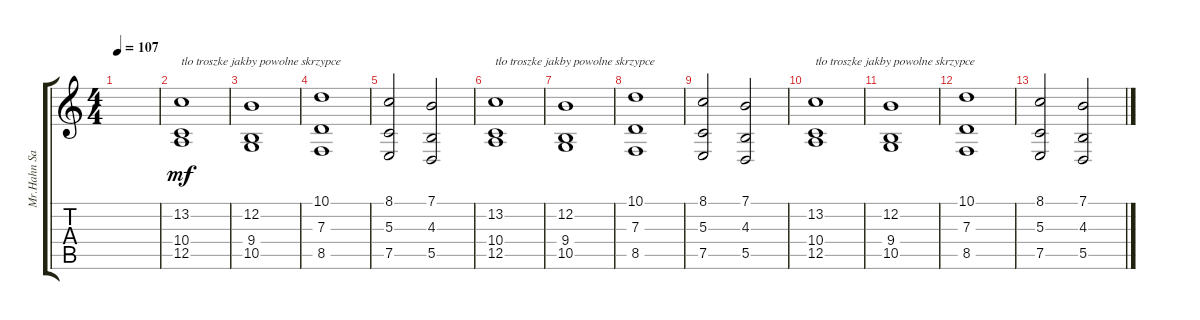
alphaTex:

\track ("Mr.Hahn Sampler2" "Mr.Hahn Sa") {instrument stringensemble2}
\staff {score tabs}
\tuning (E4 B3 G3 D3 A2 E2) {hide}
\ts (4 4)
\tempo 107
\clef g2
\ks c
|
(13.2 10.4 12.5).1{txt "tlo troszke jakby powolne skrzypce" dy mf} |
(12.2 9.4 10.5).1 |
(10.1 7.3 8.5).1 |
(8.1 5.3 7.5).2 (7.1 4.3 5.5).2 |
(13.2 10.4 12.5).1{txt "tlo troszke jakby powolne skrzypce"} |
(12.2 9.4 10.5).1 |
(10.1 7.3 8.5).1 |
(8.1 5.3 7.5).2 (7.1 4.3 5.5).2 |
(13.2 10.4 12.5).1{txt "tlo troszke jakby powolne skrzypce"} |
(12.2 9.4 10.5).1 |
(10.1 7.3 8.5).1 |
(8.1 5.3 7.5).2 (7.1 4.3 5.5).2
